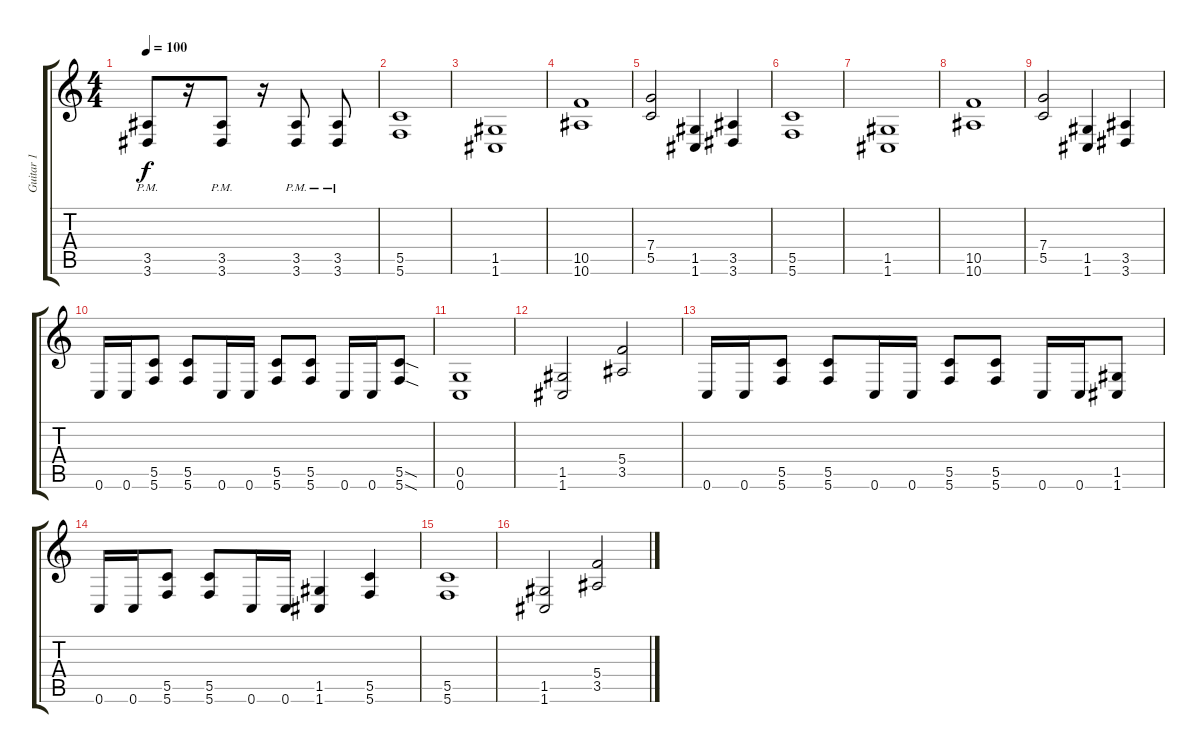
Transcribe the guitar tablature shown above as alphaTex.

\track ("Guitar 1" "Guitar 1") {instrument distortionguitar}
\staff {score tabs}
\tuning (D4 A3 F3 C3 G2 C2) {hide}
\ts (4 4)
\tempo 100
\clef g2
\ks c
(3.5{pm} 3.6{pm}).8{dy f} r.16 (3.5{pm} 3.6{pm}).8 r.16 (3.5{pm} 3.6{pm}).8 (3.5{pm} 3.6{pm}).8 |
(5.5 5.6).1 |
(1.5 1.6).1 |
(10.5 10.6).1 |
(7.4 5.5).2 (1.5 1.6).4 (3.5 3.6).4 |
(5.5 5.6).1 |
(1.5 1.6).1 |
(10.5 10.6).1 |
(7.4 5.5).2 (1.5 1.6).4 (3.5 3.6).4 |
0.6.16 0.6.16 (5.5 5.6).8 (5.5 5.6).8 0.6.16 0.6.16 (5.5 5.6).8 (5.5 5.6).8 0.6.16 0.6.16 (5.5{sod} 5.6{sod}).8 |
(0.5 0.6).1 |
(1.5 1.6).2 (5.4 3.5).2 |
0.6.16 0.6.16 (5.5 5.6).8 (5.5 5.6).8 0.6.16 0.6.16 (5.5 5.6).8 (5.5 5.6).8 0.6.16 0.6.16 (1.5 1.6).8 |
0.6.16 0.6.16 (5.5 5.6).8 (5.5 5.6).8 0.6.16 0.6.16 (1.5 1.6).4 (5.5 5.6).4 |
(5.5 5.6).1 |
(1.5 1.6).2 (5.4 3.5).2
